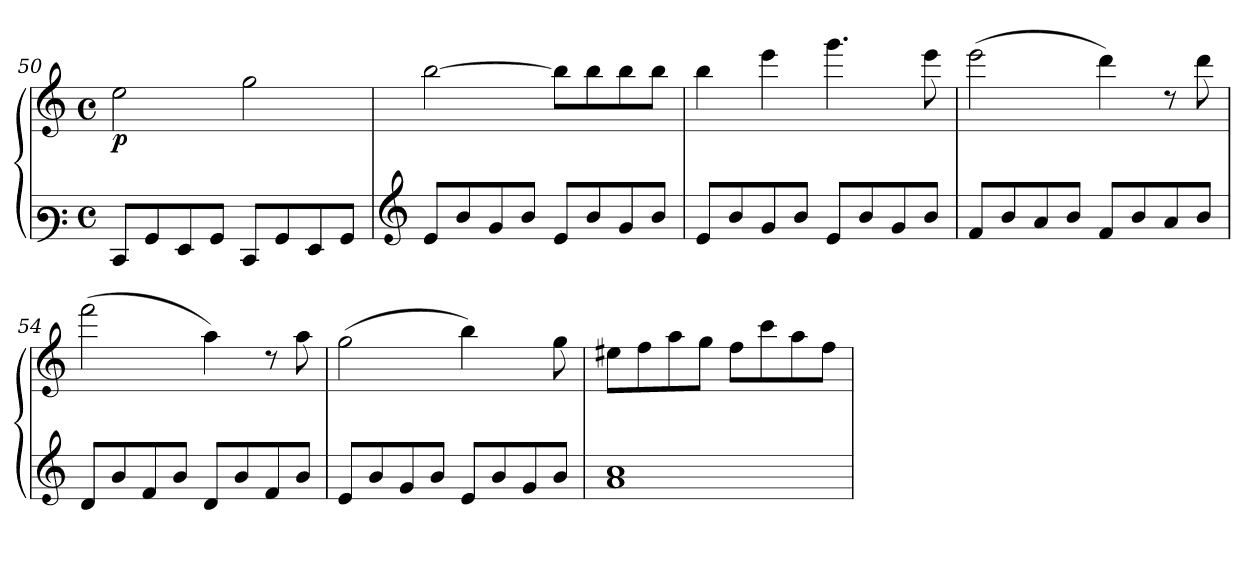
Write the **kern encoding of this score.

**kern	**kern	**dynam
*part1	*part1	*part1
*staff2	*staff1	*staff1/2
*clefF3	*clefG3	*
*M4/4	*M4/4	*
*met(c)	*met(c)	*
=50	=50	=50
!	!	!LO:DY:b
8EE/L	2cc\	p
8BB/	.	.
8GG/	.	.
8BB/J	.	.
8EE/L	2ee\	.
8BB/	.	.
8GG/	.	.
8BB/J	.	.
!!LO:LB:g=z
=51	=51	=51
*clefG3	*	*
8c/L	[>2gg\	.
8g/	.	.
8e/	.	.
8g/J	.	.
8c/L	8gg\L]	.
8g/	8gg\	.
8e/	8gg\	.
8g/J	8gg\J	.
=52	=52	=52
8c/L	4gg\	.
8g/	.	.
8e/	4ccc\	.
8g/J	.	.
8c/L	4.eee\	.
8g/	.	.
8e/	.	.
8g/J	8ccc\	.
=53	=53	=53
8d/L	(>2ccc\	.
8g/	.	.
8f/	.	.
8g/J	.	.
8d/L	4bb\)	.
8g/	.	.
8f/	8rb	.
8g/J	8bb\	.
=54	=54	=54
8B/L	(>2ddd\	.
8g/	.	.
8d/	.	.
8g/J	.	.
8B/L	4ff\)	.
8g/	.	.
8d/	8rb	.
8g/J	8ff\	.
=55	=55	=55
8c/L	(>2ee\	.
8g/	.	.
8e/	.	.
8g/J	.	.
8c/L	4gg\)	.
8g/	.	.
8e/	8ryy	.
8g/J	8ee\	.
!!LO:LB:g=z
=56	=56	=56
1f 1a	8cc#X\L	.
.	8dd\	.
.	8ff\	.
.	8ee\J	.
.	8dd\L	.
.	8aa\	.
.	8ff\	.
.	8dd\J	.
=	=	=
*-	*-	*-
